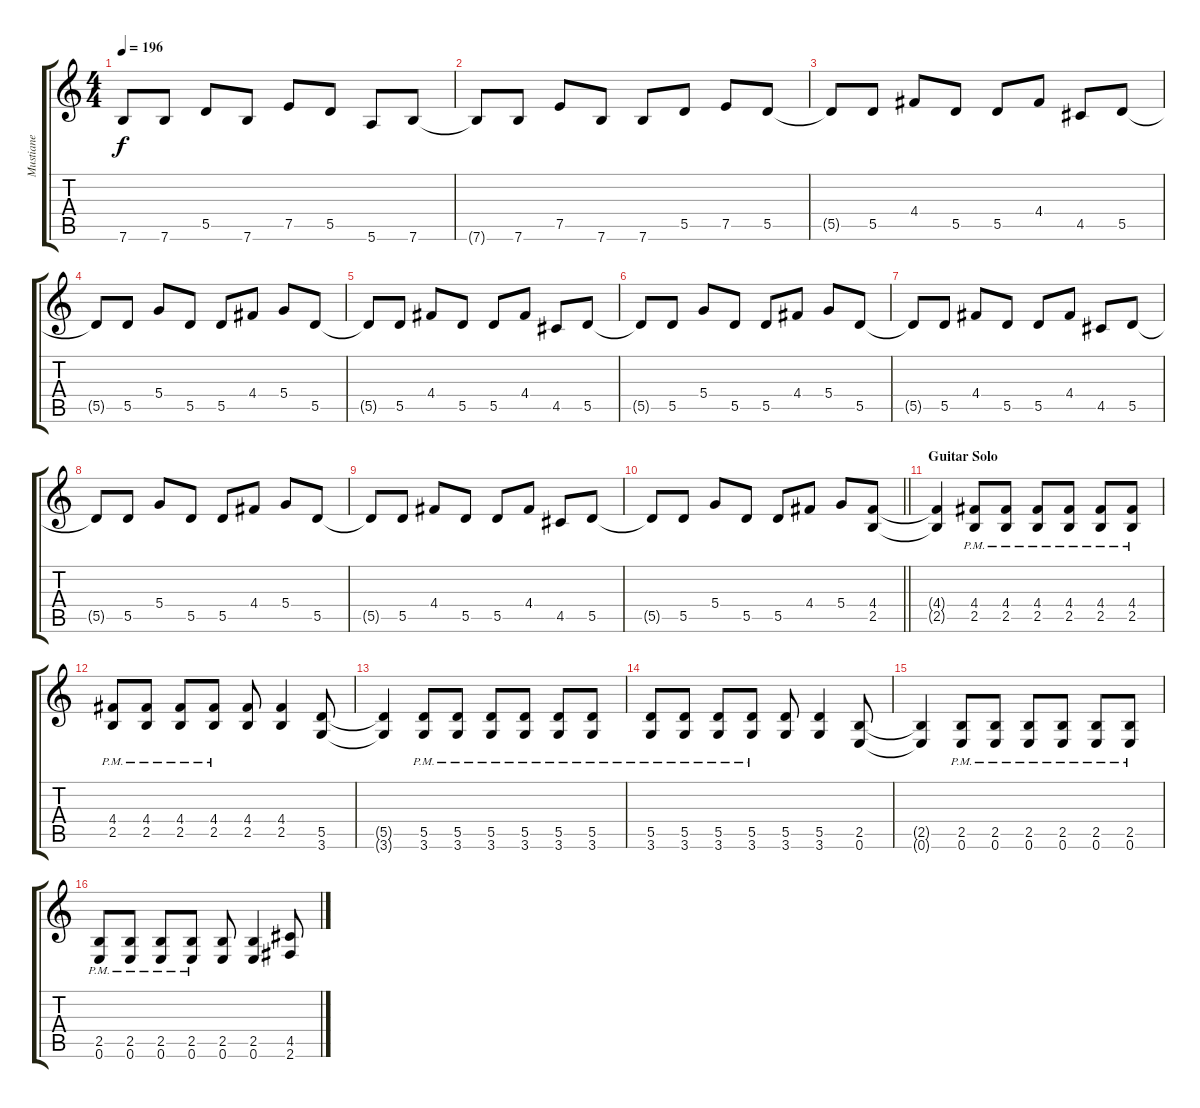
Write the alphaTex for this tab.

\track ("Mustiane" "Mustiane") {instrument distortionguitar}
\staff {score tabs}
\tuning (E4 B3 G3 D3 A2 E2) {hide}
\ts (4 4)
\tempo 196
\clef g2
\ks c
7.6{t}.8{dy f} 7.6.8 5.5.8 7.6.8 7.5.8 5.5.8 5.6.8 7.6.8 |
7.6{t}.8 7.6.8 7.5.8 7.6.8 7.6.8 5.5.8 7.5.8 5.5.8 |
5.5{t}.8 5.5.8 4.4.8 5.5.8 5.5.8 4.4.8 4.5.8 5.5.8 |
5.5{t}.8 5.5.8 5.4.8 5.5.8 5.5.8 4.4.8 5.4.8 5.5.8 |
5.5{t}.8 5.5.8 4.4.8 5.5.8 5.5.8 4.4.8 4.5.8 5.5.8 |
5.5{t}.8 5.5.8 5.4.8 5.5.8 5.5.8 4.4.8 5.4.8 5.5.8 |
5.5{t}.8 5.5.8 4.4.8 5.5.8 5.5.8 4.4.8 4.5.8 5.5.8 |
5.5{t}.8 5.5.8 5.4.8 5.5.8 5.5.8 4.4.8 5.4.8 5.5.8 |
5.5{t}.8 5.5.8 4.4.8 5.5.8 5.5.8 4.4.8 4.5.8 5.5.8 |
\barLineRight lightlight
5.5{t}.8 5.5.8 5.4.8 5.5.8 5.5.8 4.4.8 5.4.8 (4.4 2.5).8 |
\section ("" "Guitar Solo")
(4.4{t} 2.5{t}).4 (4.4{pm} 2.5{pm}).8 (4.4{pm} 2.5{pm}).8 (4.4{pm} 2.5{pm}).8 (4.4{pm} 2.5{pm}).8 (4.4{pm} 2.5{pm}).8 (4.4{pm} 2.5{pm}).8 |
(4.4{pm} 2.5{pm}).8 (4.4{pm} 2.5{pm}).8 (4.4{pm} 2.5{pm}).8 (4.4{pm} 2.5{pm}).8 (4.4 2.5).8 (4.4 2.5).4 (5.5 3.6).8 |
(5.5{t} 3.6{t}).4 (5.5{pm} 3.6{pm}).8 (5.5{pm} 3.6{pm}).8 (5.5{pm} 3.6{pm}).8 (5.5{pm} 3.6{pm}).8 (5.5{pm} 3.6{pm}).8 (5.5{pm} 3.6{pm}).8 |
(5.5{pm} 3.6{pm}).8 (5.5{pm} 3.6{pm}).8 (5.5{pm} 3.6{pm}).8 (5.5{pm} 3.6{pm}).8 (5.5 3.6).8 (5.5 3.6).4 (2.5 0.6).8 |
(2.5{t} 0.6{t}).4 (2.5{pm} 0.6{pm}).8 (2.5{pm} 0.6{pm}).8 (2.5{pm} 0.6{pm}).8 (2.5{pm} 0.6{pm}).8 (2.5{pm} 0.6{pm}).8 (2.5{pm} 0.6{pm}).8 |
(2.5{pm} 0.6{pm}).8 (2.5{pm} 0.6{pm}).8 (2.5{pm} 0.6{pm}).8 (2.5{pm} 0.6{pm}).8 (2.5 0.6).8 (2.5 0.6).4 (4.5 2.6).8
